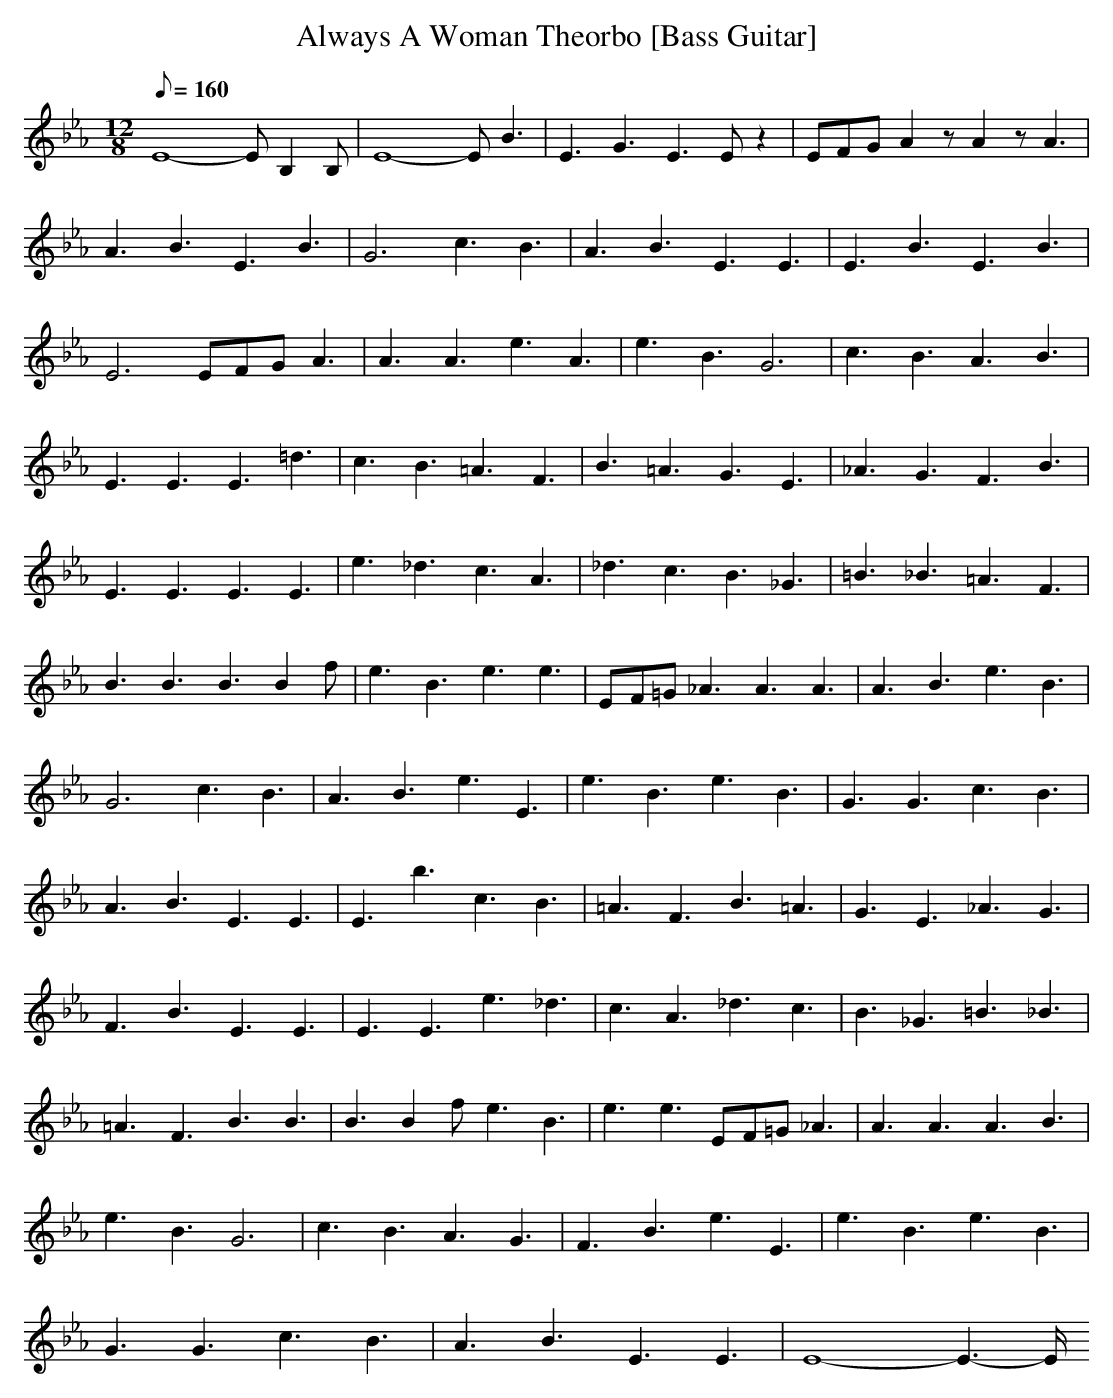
X:1
T:Always A Woman Theorbo [Bass Guitar]
M:12/8
L:1/8
Q:1/8=160
K:Eb
E8-E B,2B,|E8-E B3|E3 G3 E3 Ez2|EFG A2z A2z A3|
A3 B3 E3 B3|G6 c3 B3|A3 B3 E3 E3|E3 B3 E3 B3|
E6 EFG A3|A3 A3 e3 A3|e3 B3 G6|c3 B3 A3 B3|
E3 E3 E3 =d3|c3 B3 =A3 F3|B3 =A3 G3 E3|_A3 G3 F3 B3|
E3 E3 E3 E3|e3 _d3 c3 A3|_d3 c3 B3 _G3|=B3 _B3 =A3 F3|
B3 B3 B3 B2f|e3 B3 e3 e3|EF=G _A3 A3 A3|A3 B3 e3 B3|
G6 c3 B3|A3 B3 e3 E3|e3 B3 e3 B3|G3 G3 c3 B3|
A3 B3 E3 E3|E3 b3 c3 B3|=A3 F3 B3 =A3|G3 E3 _A3 G3|
F3 B3 E3 E3|E3 E3 e3 _d3|c3 A3 _d3 c3|B3 _G3 =B3 _B3|
=A3 F3 B3 B3|B3 B2f e3 B3|e3 e3 EF=G _A3|A3 A3 A3 B3|
e3 B3 G6|c3 B3 A3 G3|F3 B3 e3 E3|e3 B3 e3 B3|
G3 G3 c3 B3|A3 B3 E3 E3|E8-E3-E/2
